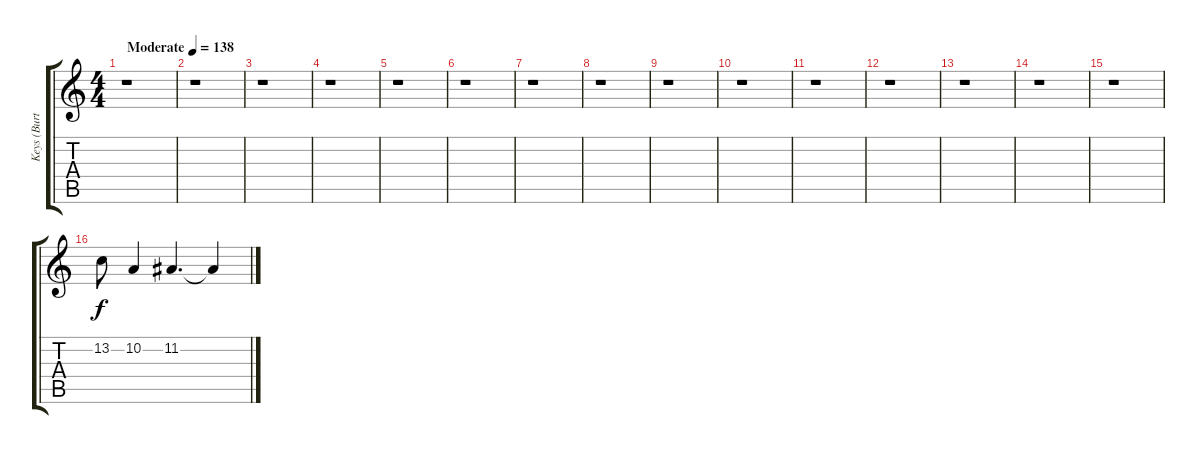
\track ("Keys (Burton)" "Keys (Burt") {instrument fx1rain}
\staff {score tabs}
\tuning (E4 B3 G3 D3 A2 E2) {hide}
\ts (4 4)
\tempo (138 "Moderate")
\clef g2
\ks c
r.1{dy f instrument fx1rain} |
r.1 |
r.1 |
r.1 |
r.1 |
r.1 |
r.1 |
r.1 |
r.1 |
r.1 |
r.1 |
r.1 |
r.1 |
r.1 |
r.1 |
13.2.8 10.2.4 11.2.4{d} 11.2{t}.4
